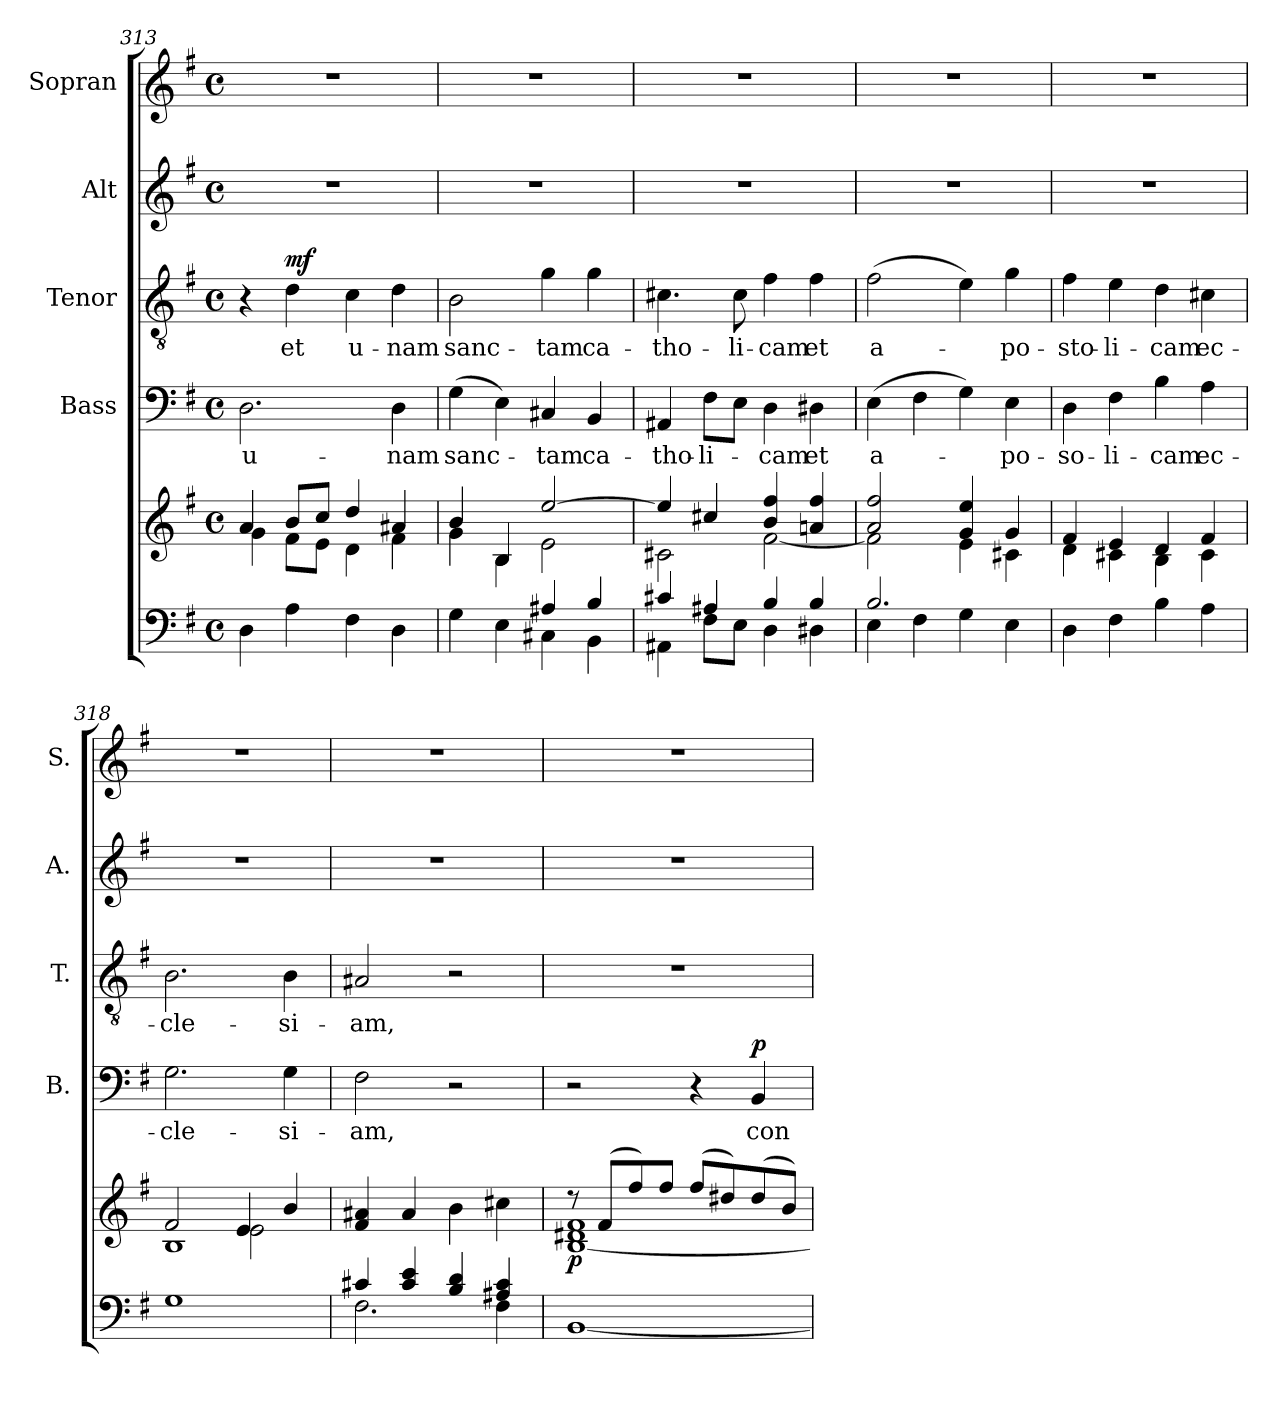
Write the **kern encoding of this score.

**kern	**kern	**dynam	**kern	**text	**dynam	**kern	**text	**dynam	**kern	**kern
*part5	*part5	*part5	*part4	*part4	*part4	*part3	*part3	*part3	*part2	*part1
*staff6	*staff5	*staff5/6	*staff4	*staff4	*staff4	*staff3	*staff3	*staff3	*staff2	*staff1
*	*	*	*I"Bass	*	*	*I"Tenor	*	*	*I"Alt	*I"Sopran
*	*	*	*I'B.	*	*	*I'T.	*	*	*I'A.	*I'S.
*clefF4	*clefG2	*	*clefF4	*	*	*clefGv2	*	*	*clefG2	*clefG2
*k[f#]	*k[f#]	*	*k[f#]	*	*	*k[f#]	*	*	*k[f#]	*k[f#]
*G:	*G:	*	*G:	*	*	*G:	*	*	*G:	*G:
*M4/4	*M4/4	*	*M4/4	*	*	*M4/4	*	*	*M4/4	*M4/4
*met(c)	*met(c)	*	*met(c)	*	*	*met(c)	*	*	*met(c)	*met(c)
=313	=313	=313	=313	=313	=313	=313	=313	=313	=313	=313
*	*^	*	*	*	*	*	*	*	*	*
!	!	!	!	!	!LO:LY:b	!	!	!	!	!	!
4D\	4a/	4g\	.	2.D\	u-	.	4r	.	.	1r	1r
!	!	!	!	!	!	!	!	!LO:LY:b	!LO:DY:a	!	!
4A\	8b/L	8f#\L	.	.	.	.	4d\	et	mf	.	.
.	8cc/J	8e\J	.	.	.	.	.	.	.	.	.
!	!	!	!	!	!	!	!	!LO:LY:b	!	!	!
4F#\	4dd/	4d\	.	.	.	.	4c\	u-	.	.	.
!	!	!	!	!	!LO:LY:b	!	!	!LO:LY:b	!	!	!
4D\	4a#X/	4f#\	.	4D\	-nam	.	4d\	-nam	.	.	.
=314	=314	=314	=314	=314	=314	=314	=314	=314	=314	=314	=314
*^	*	*	*	*	*	*	*	*	*	*	*
!	!	!	!	!	!	!LO:LY:b	!	!	!LO:LY:b	!	!	!
2ryy	4G\	4b/	4g\	.	(>4G\	sanc-	.	2B\	sanc-	.	1r	1r
.	4E\	4B/	4B\	.	4E\)	.	.	.	.	.	.	.
!	!	!	!	!	!	!LO:LY:b	!	!	!LO:LY:b	!	!	!
4A#X/	4C#X\	[>2ee/	2e\	.	4C#X/	-tam	.	4g\	-tam	.	.	.
!	!	!	!	!	!	!LO:LY:b	!	!	!LO:LY:b	!	!	!
4B/	4BB\	.	.	.	4BB/	ca-	.	4g\	ca-	.	.	.
!!LO:LB:g=z
=315	=315	=315	=315	=315	=315	=315	=315	=315	=315	=315	=315	=315
!	!	!	!	!	!	!LO:LY:b	!	!	!LO:LY:b	!	!	!
4c#X/	4AA#X\	4ee/]	2c#X\	.	4AA#X/	-tho-	.	4.c#X\	-tho-	.	1r	1r
!	!	!	!	!	!	!LO:LY:b	!	!	!	!	!	!
4A#X/	8F#\L	4cc#X/	.	.	8F#\L	-li-	.	.	.	.	.	.
!	!	!	!	!	!	!	!	!	!LO:LY:b	!	!	!
.	8E\J	.	.	.	8E\J	.	.	8c#\	-li-	.	.	.
!	!	!	!	!	!	!LO:LY:b	!	!	!LO:LY:b	!	!	!
4B/	4D\	4b/ 4ff#/	[<2f#\	.	4D\	-cam	.	4f#\	-cam	.	.	.
!	!	!	!	!	!	!LO:LY:b	!	!	!LO:LY:b	!	!	!
4B/	4D#X\	4an/ 4ff#/	.	.	4D#X\	et	.	4f#\	et	.	.	.
=316	=316	=316	=316	=316	=316	=316	=316	=316	=316	=316	=316	=316
!	!	!	!	!	!	!LO:LY:b	!	!	!LO:LY:b	!	!	!
2.B/	4E\	2a/ 2ff#/	2f#\]	.	(>4E\	a-	.	(>2f#\	a-	.	1r	1r
.	4F#\	.	.	.	4F#\	.	.	.	.	.	.	.
.	4G\	4g/ 4ee/	4e\	.	4G\)	.	.	4e\)	.	.	.	.
!	!	!	!	!	!	!LO:LY:b	!	!	!LO:LY:b	!	!	!
4ryy	4E\	4g/	4c#X\	.	4E\	-po-	.	4g\	-po-	.	.	.
=317	=317	=317	=317	=317	=317	=317	=317	=317	=317	=317	=317	=317
!	!	!	!	!	!	!LO:LY:b	!	!	!LO:LY:b	!	!	!
*v	*v	*	*	*	*	*	*	*	*	*	*	*
4D\	4f#/	4d\	.	4D\	-so-	.	4f#\	-sto-	.	1r	1r
!	!	!	!	!	!LO:LY:b	!	!	!LO:LY:b	!	!	!
4F#\	4e/	4c#X\	.	4F#\	-li-	.	4e\	-li-	.	.	.
!	!	!	!	!	!LO:LY:b	!	!	!LO:LY:b	!	!	!
4B\	4d/	4B\	.	4B\	-cam	.	4d\	-cam	.	.	.
!	!	!	!	!	!LO:LY:b	!	!	!LO:LY:b	!	!	!
4A\	4f#/	4c#\	.	4A\	ec-	.	4c#X\	ec-	.	.	.
=318	=318	=318	=318	=318	=318	=318	=318	=318	=318	=318	=318
*	*	*^	*	*	*	*	*	*	*	*	*
!	!	!	!	!	!	!LO:LY:b	!	!	!LO:LY:b	!	!	!
1G	2f#/	1B	2ryy	.	2.G\	-cle-	.	2.B\	-cle-	.	1r	1r
.	4e/	.	2e\	.	.	.	.	.	.	.	.	.
!	!	!	!	!	!	!LO:LY:b	!	!	!LO:LY:b	!	!	!
.	4b/	.	.	.	4G\	-si-	.	4B\	-si-	.	.	.
*	*v	*v	*v	*	*	*	*	*	*	*	*	*
=319	=319	=319	=319	=319	=319	=319	=319	=319	=319	=319
*^	*	*	*	*	*	*	*	*	*	*
!	!	!	!	!	!LO:LY:b	!	!	!LO:LY:b	!	!	!
4c#X/	2.F#\	4f#/ 4a#X/	.	2F#\	-am,	.	2A#X/	-am,	.	1r	1r
4c#/ 4e/	.	4a#/	.	.	.	.	.	.	.	.	.
4B/ 4d/	.	4b\	.	2r	.	.	2r	.	.	.	.
4A#X/ 4c#/	4F#\	4cc#X\	.	.	.	.	.	.	.	.	.
=320	=320	=320	=320	=320	=320	=320	=320	=320	=320	=320	=320
*	*	*^	*	*	*	*	*	*	*	*	*
!	!	!	!	!LO:DY:b	!	!	!	!	!	!	!	!
*v	*v	*	*	*	*	*	*	*	*	*	*	*
[1BB	8rdd	[<1B 1d#X 1f#	p	2r	.	.	1r	.	.	1r	1r
.	(>8f#/L	.	.	.	.	.	.	.	.	.	.
.	8ff#/)	.	.	.	.	.	.	.	.	.	.
.	8ff#/J	.	.	.	.	.	.	.	.	.	.
.	(>8ff#/L	.	.	4r	.	.	.	.	.	.	.
.	8dd#X/)	.	.	.	.	.	.	.	.	.	.
!	!	!	!	!	!LO:LY:b	!LO:DY:a	!	!	!	!	!
.	(>8dd#/	.	.	4BB/	con-	p	.	.	.	.	.
.	8b/J)	.	.	.	.	.	.	.	.	.	.
*	*v	*v	*	*	*	*	*	*	*	*	*
=	=	=	=	=	=	=	=	=	=	=
*-	*-	*-	*-	*-	*-	*-	*-	*-	*-	*-
